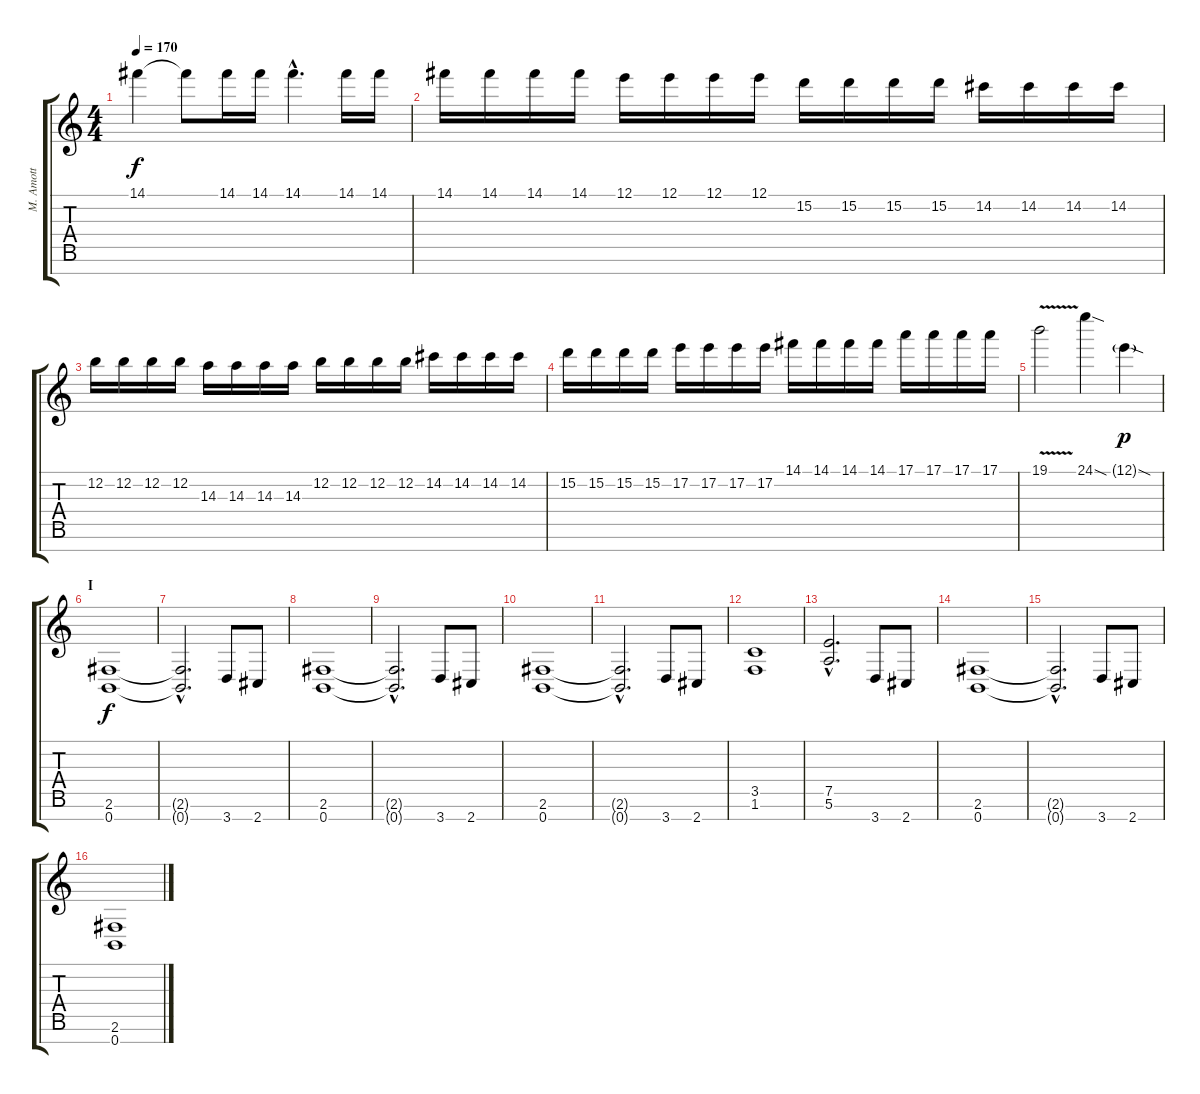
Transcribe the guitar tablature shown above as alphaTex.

\track ("M. Amott" "M. Amott") {instrument distortionguitar}
\staff {score tabs}
\tuning (E4 B3 G3 D3 A2 E2 B1) {hide}
\ts (4 4)
\tempo 170
\clef g2
\ks c
14.1{t}.4{dy f} 14.1{t}.8 14.1.16 14.1.16 14.1{hac}.4{d} 14.1.16 14.1.16 |
14.1.16 14.1.16 14.1.16 14.1.16 12.1.16 12.1.16 12.1.16 12.1.16 15.2.16 15.2.16 15.2.16 15.2.16 14.2.16 14.2.16 14.2.16 14.2.16 |
12.2.16 12.2.16 12.2.16 12.2.16 14.3.16 14.3.16 14.3.16 14.3.16 12.2.16 12.2.16 12.2.16 12.2.16 14.2.16 14.2.16 14.2.16 14.2.16 |
15.2.16 15.2.16 15.2.16 15.2.16 17.2.16 17.2.16 17.2.16 17.2.16 14.1.16 14.1.16 14.1.16 14.1.16 17.1.16 17.1.16 17.1.16 17.1.16 |
19.1{v}.2 24.1{sod}.4 12.1{sod g}.4{dy p} |
\section ("" "I")
(2.6 0.7).1{dy f} |
(2.6{hac t} 0.7{hac t}).2{d} 3.7.8 2.7.8 |
(2.6 0.7).1 |
(2.6{hac t} 0.7{hac t}).2{d} 3.7.8 2.7.8 |
(2.6 0.7).1 |
(2.6{hac t} 0.7{hac t}).2{d} 3.7.8 2.7.8 |
(3.5 1.6).1 |
(7.5{hac} 5.6{hac}).2{d} 3.7.8 2.7.8 |
(2.6 0.7).1 |
(2.6{hac t} 0.7{hac t}).2{d} 3.7.8 2.7.8 |
(2.6 0.7).1
